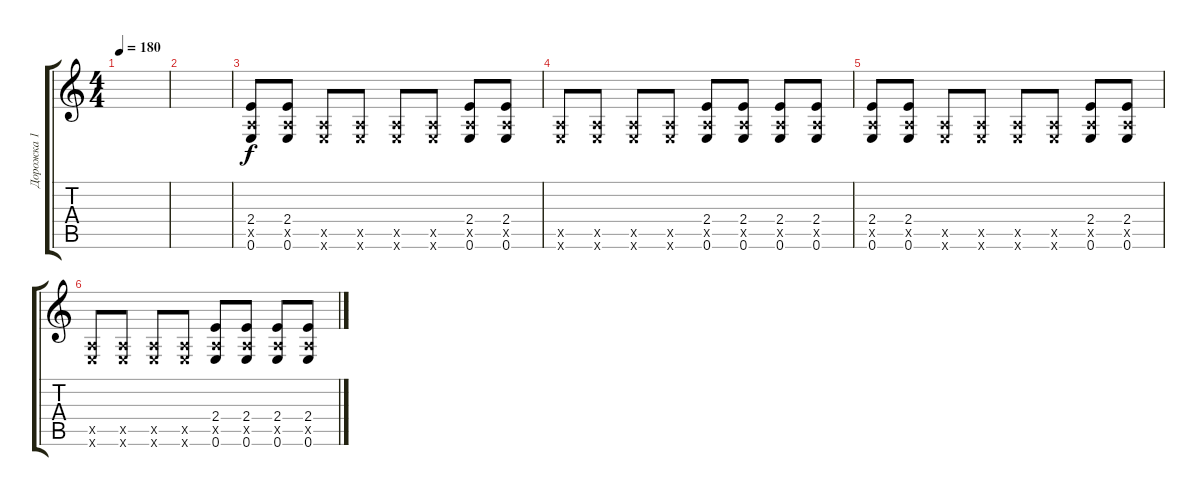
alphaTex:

\track ("Дорожка 1" "Дорожка 1") {instrument overdrivenguitar}
\staff {score tabs}
\tuning (E4 B3 G3 D3 A2 E2) {hide}
\ts (4 4)
\tempo 180
\clef g2
\ks c
|
|
(2.4 0.5{x} 0.6).8 (2.4 0.5{x} 0.6).8 (0.5{x} 0.6{x}).8 (0.5{x} 0.6{x}).8 (0.5{x} 0.6{x}).8 (0.5{x} 0.6{x}).8 (2.4 0.5{x} 0.6).8 (2.4 0.5{x} 0.6).8 |
(0.5{x} 0.6{x}).8 (0.5{x} 0.6{x}).8 (0.5{x} 0.6{x}).8 (0.5{x} 0.6{x}).8 (2.4 0.5{x} 0.6).8 (2.4 0.5{x} 0.6).8 (2.4 0.5{x} 0.6).8 (2.4 0.5{x} 0.6).8 |
(2.4 0.5{x} 0.6).8 (2.4 0.5{x} 0.6).8 (0.5{x} 0.6{x}).8 (0.5{x} 0.6{x}).8 (0.5{x} 0.6{x}).8 (0.5{x} 0.6{x}).8 (2.4 0.5{x} 0.6).8 (2.4 0.5{x} 0.6).8 |
(0.5{x} 0.6{x}).8 (0.5{x} 0.6{x}).8 (0.5{x} 0.6{x}).8 (0.5{x} 0.6{x}).8 (2.4 0.5{x} 0.6).8 (2.4 0.5{x} 0.6).8 (2.4 0.5{x} 0.6).8 (2.4 0.5{x} 0.6).8
